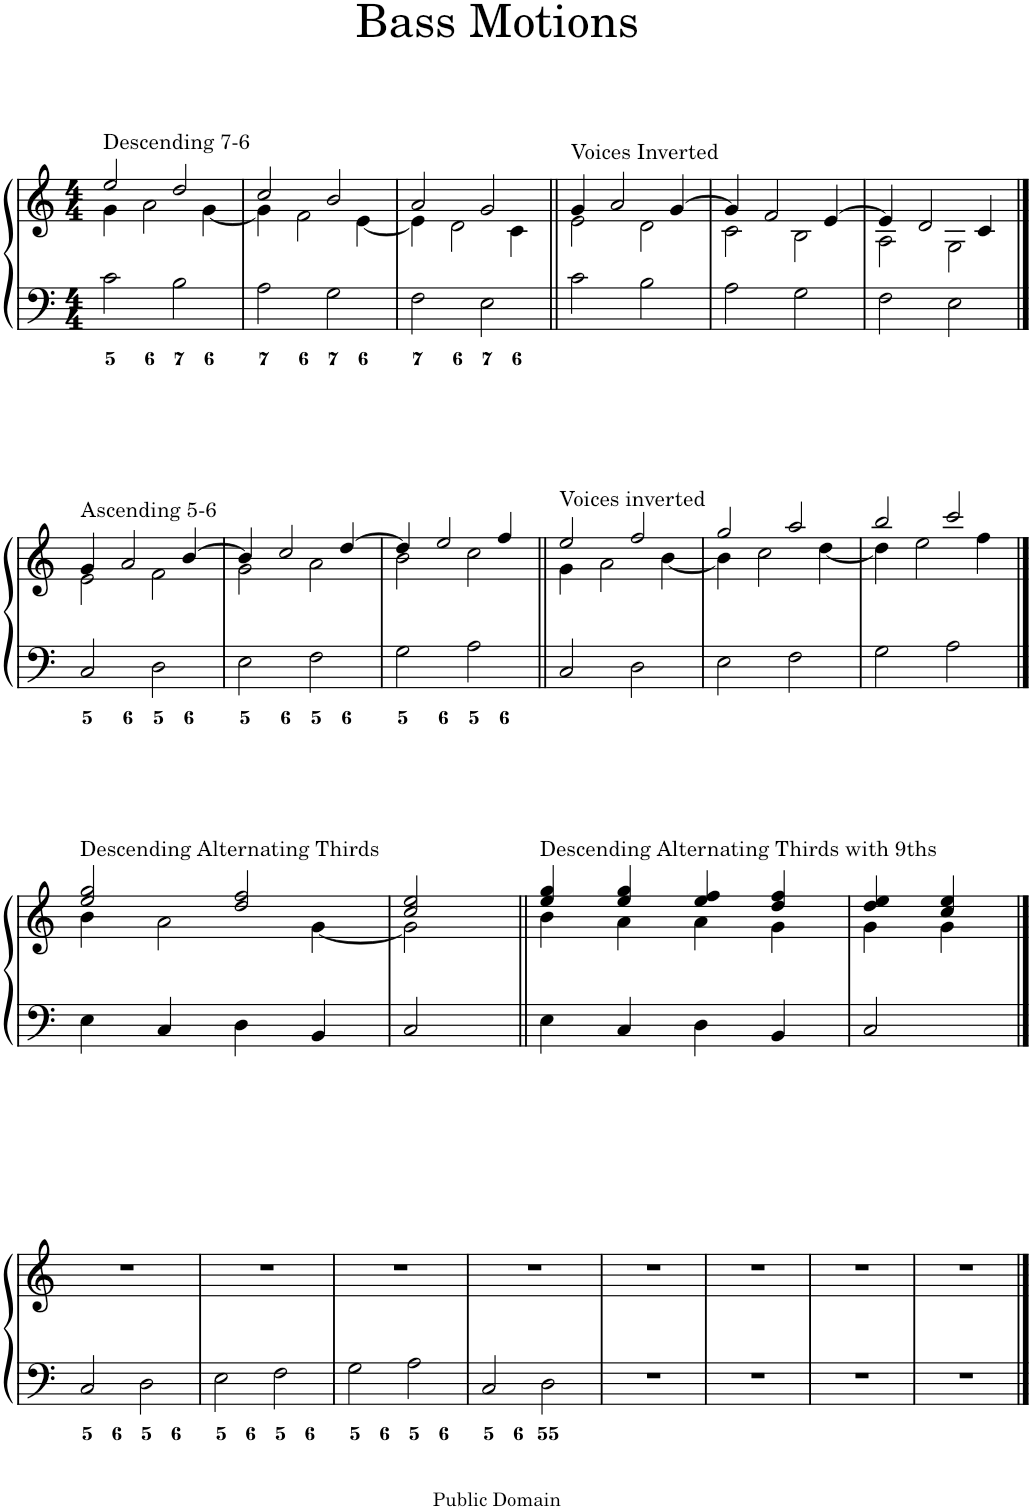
**kern	**kern
*part1	*part1
*staff2	*staff1
*I"Piano	*
*I'Pno.	*
*clefF4	*clefG2
*k[]	*k[]
*M4/4	*M4/4
=1	=1
*	*^
!	!LO:TX:a:t=Descending 7-6	!
2c\	2ee/	4g\
.	.	2a\
2B\	2dd/	.
.	.	[4g\
=2	=2	=2
2A\	2cc/	4g\]
.	.	2f\
2G\	2b/	.
.	.	[4e\
=3	=3	=3
2F\	2a/	4e\]
.	.	2d\
2E\	2g/	.
.	.	4c\
=4||	=4||	=4||
!	!LO:TX:a:t=Voices Inverted	!
2c\	4g/	2e\
.	2a/	.
2B\	.	2d\
.	[4g/	.
=5	=5	=5
2A\	4g/]	2c\
.	2f/	.
2G\	.	2B\
.	[4e/	.
=6	=6	=6
2F\	4e/]	2A\
.	2d/	.
2E\	.	2G\
.	4c/	.
!!LO:LB:g=z	!!
==1	==1	==1
!	!LO:TX:a:t=Ascending 5-6	!
2C/	4g/	2e\
.	2a/	.
2D\	.	2f\
.	[4b/	.
=2	=2	=2
2E\	4b/]	2g\
.	2cc/	.
2F\	.	2a\
.	[4dd/	.
=3	=3	=3
2G\	4dd/]	2b\
.	2ee/	.
2A\	.	2cc\
.	4ff/	.
=4||	=4||	=4||
!	!LO:TX:a:t=Voices inverted	!
2C/	2ee/	4g\
.	.	2a\
2D\	2ff/	.
.	.	[4b\
=5	=5	=5
2E\	2gg/	4b\]
.	.	2cc\
2F\	2aa/	.
.	.	[4dd\
=6	=6	=6
2G\	2bb/	4dd\]
.	.	2ee\
2A\	2ccc/	.
.	.	4ff\
!!LO:LB:g=z	!!
==1	==1	==1
!	!LO:TX:a:t=Descending Alternating Thirds	!
4E\	2ee/ 2gg/	4b\
4C/	.	2a\
4D\	2dd/ 2ff/	.
4BB/	.	[4g\
=2	=2	=2
2C/	2cc/ 2ee/	2g\]
=3||	=3||	=3||
!	!LO:TX:a:t=Descending Alternating Thirds with 9ths	!
4E\	4ee/ 4gg/	4b\
4C/	4ee/ 4gg/	4a\
4D\	4ee/ 4ff/	4a\
4BB/	4dd/ 4ff/	4g\
=4	=4	=4
2C/	4dd/ 4ee/	4g\
.	4cc/ 4ee/	4g\
*	*v	*v
!!LO:LB:g=z
==1	==1
2C/	1r
2D\	.
=2	=2
2E\	1r
2F\	.
=3	=3
2G\	1r
2A\	.
=4	=4
2C/	1r
2D\	.
=5	=5
1r	1r
=6	=6
1r	1r
=7	=7
1r	1r
=8	=8
1r	1r
==	==
*-	*-
